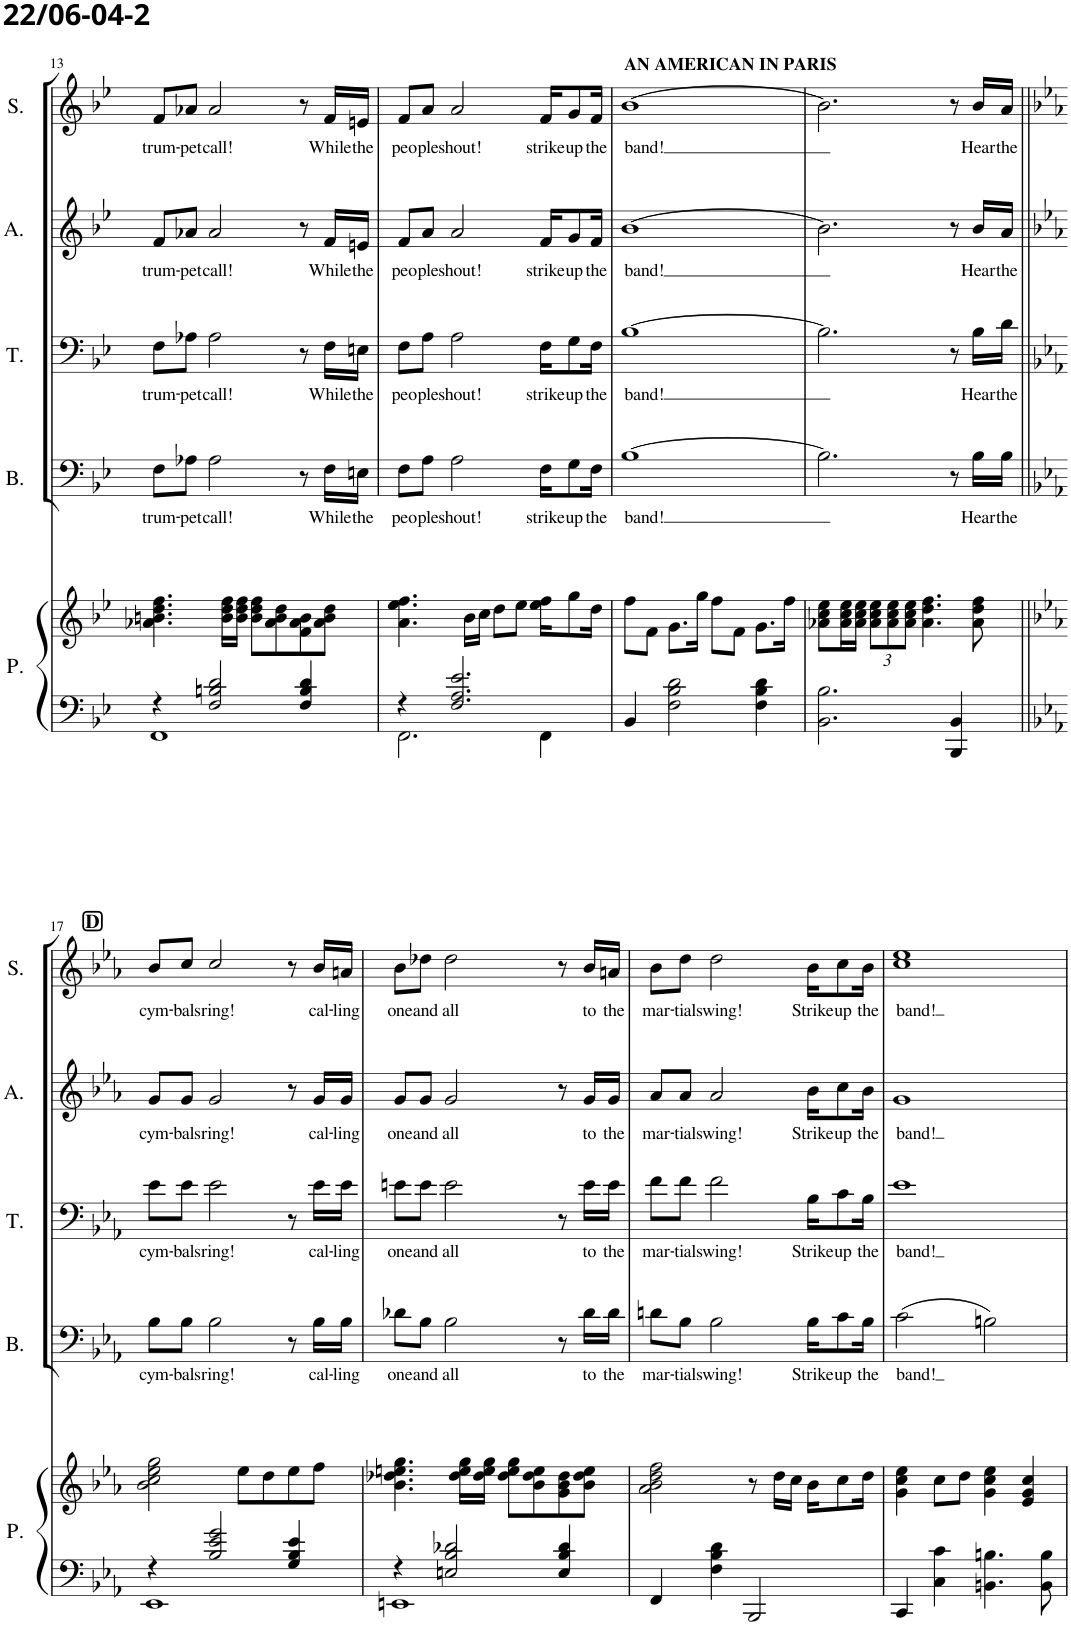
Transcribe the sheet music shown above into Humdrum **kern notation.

**kern	**kern	**kern	**text	**kern	**text	**kern	**text	**kern	**text
*part5	*part5	*part4	*part4	*part3	*part3	*part2	*part2	*part1	*part1
*staff6	*staff5	*staff4	*staff4	*staff3	*staff3	*staff2	*staff2	*staff1	*staff1
*I"Piano	*	*I"Bass	*	*I"Tenor	*	*I"Alto	*	*I"Soprano	*
*I'P.	*	*I'B.	*	*I'T.	*	*I'A.	*	*I'S.	*
!!LO:PB:g=z
*clefF4	*clefG2	*clefF4	*	*clefF4	*	*clefG2	*	*clefG2	*
*k[b-e-]	*k[b-e-]	*k[b-e-]	*	*k[b-e-]	*	*k[b-e-]	*	*k[b-e-]	*
*M4/4	*M4/4	*M4/4	*	*M4/4	*	*M4/4	*	*M4/4	*
=13	=13	=13	=13	=13	=13	=13	=13	=13	=13
*^	*	*	*	*	*	*	*	*	*
!	!	!	!	!LO:LY:b	!	!LO:LY:b	!	!LO:LY:b	!	!LO:LY:b
4r	1FF	4.a-X\ 4.bn\ 4.dd\ 4.ff\	8F\L	trum-	8F\L	trum-	8f/L	trum-	8f/L	trum-
!	!	!	!	!LO:LY:b	!	!LO:LY:b	!	!LO:LY:b	!	!LO:LY:b
.	.	.	8A-X\J	-pet	8A-X\J	-pet	8a-X/J	-pet	8a-X/J	-pet
!	!	!	!	!LO:LY:b	!	!LO:LY:b	!	!LO:LY:b	!	!LO:LY:b
2F/ 2Bn/ 2d/	.	.	2A-\	call!	2A-\	call!	2a-/	call!	2a-/	call!
.	.	16b\ 16dd\ 16ff\LL	.	.	.	.	.	.	.	.
.	.	16b\ 16dd\ 16ff\JJ	.	.	.	.	.	.	.	.
.	.	8b\ 8dd\ 8ff\L	.	.	.	.	.	.	.	.
.	.	8a-\ 8b\ 8dd\	.	.	.	.	.	.	.	.
4F/ 4B/ 4d/	.	8f\ 8a-\ 8b\	8r	.	8r	.	8r	.	8r	.
!	!	!	!	!LO:LY:b	!	!LO:LY:b	!	!LO:LY:b	!	!LO:LY:b
.	.	8a-\ 8b\ 8dd\J	16F\LL	While	16F\LL	While	16f/LL	While	16f/LL	While
!	!	!	!	!LO:LY:b	!	!LO:LY:b	!	!LO:LY:b	!	!LO:LY:b
.	.	.	16En\JJ	the	16En\JJ	the	16en/JJ	the	16en/JJ	the
=14	=14	=14	=14	=14	=14	=14	=14	=14	=14	=14
!	!	!	!	!LO:LY:b	!	!LO:LY:b	!	!LO:LY:b	!	!LO:LY:b
4r	2.FF\	4.a\ 4.ee-\ 4.ff\	8F\L	peo	8F\L	peo	8f/L	peo	8f/L	peo
!	!	!	!	!LO:LY:b	!	!LO:LY:b	!	!LO:LY:b	!	!LO:LY:b
.	.	.	8A\J	ple	8A\J	ple	8a/J	ple	8a/J	ple
!	!	!	!	!LO:LY:b	!	!LO:LY:b	!	!LO:LY:b	!	!LO:LY:b
2.F/ 2.A/ 2.e-/	.	.	2A\	shout!	2A\	shout!	2a/	shout!	2a/	shout!
.	.	16b-\LL	.	.	.	.	.	.	.	.
.	.	16cc\JJ	.	.	.	.	.	.	.	.
.	.	8dd\L	.	.	.	.	.	.	.	.
.	.	8ee-\J	.	.	.	.	.	.	.	.
!	!	!	!	!LO:LY:b	!	!LO:LY:b	!	!LO:LY:b	!	!LO:LY:b
.	4FF\	16ee-\ 16ff\KL	16F\KL	strike	16F\KL	strike	16f/KL	strike	16f/KL	strike
!	!	!	!	!LO:LY:b	!	!LO:LY:b	!	!LO:LY:b	!	!LO:LY:b
.	.	8gg\	8G\	up	8G\	up	8g/	up	8g/	up
!	!	!	!	!LO:LY:b	!	!LO:LY:b	!	!LO:LY:b	!	!LO:LY:b
.	.	16dd\Jk	16F\Jk	the	16F\Jk	the	16f/Jk	the	16f/Jk	the
*v	*v	*	*	*	*	*	*	*	*	*
=15	=15	=15	=15	=15	=15	=15	=15	=15	=15
!	!	!	!LO:LY:b	!	!LO:LY:b	!	!LO:LY:b	!	!LO:LY:b
4BB-/	8ff\L	[1B-	band!	[1B-	band!	[1b-	band!	[1b-	band!
.	8f\J	.	.	.	.	.	.	.	.
2F\ 2B-\ 2d\	8.g\L	.	.	.	.	.	.	.	.
.	16gg\Jk	.	.	.	.	.	.	.	.
.	8ff\L	.	.	.	.	.	.	.	.
.	8f\J	.	.	.	.	.	.	.	.
4F\ 4B-\ 4d\	8.g\L	.	.	.	.	.	.	.	.
.	16ff\Jk	.	.	.	.	.	.	.	.
=16	=16	=16	=16	=16	=16	=16	=16	=16	=16
2.BB-\ 2.B-\	8a-X\ 8cc\ 8ee-\L	2.B-\]	.	2.B-\]	.	2.b-\]	.	2.b-\]	.
.	16a-\ 16cc\ 16ee-\L	.	.	.	.	.	.	.	.
.	16a-\ 16cc\ 16ee-\JJ	.	.	.	.	.	.	.	.
*	*Xbrackettup	*	*	*	*	*	*	*	*
.	12a-\ 12cc\ 12ee-\L	.	.	.	.	.	.	.	.
.	12a-\ 12cc\ 12ee-\	.	.	.	.	.	.	.	.
.	12a-\ 12cc\ 12ee-\J	.	.	.	.	.	.	.	.
.	4.a-\ 4.dd\ 4.ff\	.	.	.	.	.	.	.	.
4BBB-/ 4BB-/	.	8r	.	8r	.	8r	.	8r	.
!	!	!	!LO:LY:b	!	!LO:LY:b	!	!LO:LY:b	!	!LO:LY:b
.	8a-\ 8dd\ 8ff\	16B-\LL	Hear	16B-\LL	Hear	16b-/LL	Hear	16b-/LL	Hear
!	!	!	!LO:LY:b	!	!LO:LY:b	!	!LO:LY:b	!	!LO:LY:b
.	.	16B-\JJ	the	16d\JJ	the	16a/JJ	the	16a/JJ	the
!!LO:LB:g=z
=17||	=17||	=17||	=17||	=17||	=17||	=17||	=17||	=17||	=17||
*k[b-e-a-]	*k[b-e-a-]	*k[b-e-a-]	*	*k[b-e-a-]	*	*k[b-e-a-]	*	*k[b-e-a-]	*
*^	*	*	*	*	*	*	*	*	*
!	!	!	!	!LO:LY:b	!	!LO:LY:b	!	!LO:LY:b	!	!LO:LY:b
4r	1EE-	2b-\ 2cc\ 2ee-\ 2gg\	8B-\L	cym-	8e-\L	cym-	8g/L	cym-	8b-/L	cym-
!	!	!	!	!LO:LY:b	!	!LO:LY:b	!	!LO:LY:b	!	!LO:LY:b
.	.	.	8B-\J	-bals	8e-\J	-bals	8g/J	-bals	8cc/J	-bals
!	!	!	!	!LO:LY:b	!	!LO:LY:b	!	!LO:LY:b	!	!LO:LY:b
2B-/ 2e-/ 2g/	.	.	2B-\	ring!	2e-\	ring!	2g/	ring!	2cc/	ring!
.	.	8ee-\L	.	.	.	.	.	.	.	.
.	.	8dd\	.	.	.	.	.	.	.	.
4G/ 4B-/ 4e-/	.	8ee-\	8r	.	8r	.	8r	.	8r	.
!	!	!	!	!LO:LY:b	!	!LO:LY:b	!	!LO:LY:b	!	!LO:LY:b
.	.	8ff\J	16B-\LL	cal-	16e-\LL	cal-	16g/LL	cal-	16b-/LL	cal-
!	!	!	!	!LO:LY:b	!	!LO:LY:b	!	!LO:LY:b	!	!LO:LY:b
.	.	.	16B-\JJ	-ling	16e-\JJ	-ling	16g/JJ	-ling	16an/JJ	-ling
=18	=18	=18	=18	=18	=18	=18	=18	=18	=18	=18
!	!	!	!	!LO:LY:b	!	!LO:LY:b	!	!LO:LY:b	!	!LO:LY:b
4r	1EEn	4.b-\ 4.dd-X\ 4.een\ 4.gg\	8d-X\L	one	8en\L	one	8g/L	one	8b-\L	one
!	!	!	!	!LO:LY:b	!	!LO:LY:b	!	!LO:LY:b	!	!LO:LY:b
.	.	.	8B-\J	and	8e\J	and	8g/J	and	8dd-X\J	and
!	!	!	!	!LO:LY:b	!	!LO:LY:b	!	!LO:LY:b	!	!LO:LY:b
2En/ 2B-/ 2d-X/	.	.	2B-\	all	2e\	all	2g/	all	2dd-\	all
.	.	16dd-\ 16ee\ 16gg\LL	.	.	.	.	.	.	.	.
.	.	16dd-\ 16ee\ 16gg\JJ	.	.	.	.	.	.	.	.
.	.	8dd-\ 8ee\ 8gg\L	.	.	.	.	.	.	.	.
.	.	8b-\ 8dd-\ 8ee\	.	.	.	.	.	.	.	.
4E/ 4B-/ 4d-/	.	8g\ 8b-\ 8dd-\	8r	.	8r	.	8r	.	8r	.
!	!	!	!	!LO:LY:b	!	!LO:LY:b	!	!LO:LY:b	!	!LO:LY:b
.	.	8b-\ 8dd-\ 8ee\J	16d-\LL	to	16e\LL	to	16g/LL	to	16b-/LL	to
!	!	!	!	!LO:LY:b	!	!LO:LY:b	!	!LO:LY:b	!	!LO:LY:b
.	.	.	16d-\JJ	the	16e\JJ	the	16g/JJ	the	16an/JJ	the
*v	*v	*	*	*	*	*	*	*	*	*
=19	=19	=19	=19	=19	=19	=19	=19	=19	=19
!	!	!	!LO:LY:b	!	!LO:LY:b	!	!LO:LY:b	!	!LO:LY:b
4FF/	2a-\ 2b-\ 2dd\ 2ff\	8dn\L	mar-	8f\L	mar-	8a-/L	mar-	8b-\L	mar-
!	!	!	!LO:LY:b	!	!LO:LY:b	!	!LO:LY:b	!	!LO:LY:b
.	.	8B-\J	-tial	8f\J	-tial	8a-/J	-tial	8dd\J	-tial
!	!	!	!LO:LY:b	!	!LO:LY:b	!	!LO:LY:b	!	!LO:LY:b
4F\ 4B-\ 4d\	.	2B-\	swing!	2f\	swing!	2a-/	swing!	2dd\	swing!
2BBB-/	8r	.	.	.	.	.	.	.	.
.	16dd\LL	.	.	.	.	.	.	.	.
.	16cc\JJ	.	.	.	.	.	.	.	.
!	!	!	!LO:LY:b	!	!LO:LY:b	!	!LO:LY:b	!	!LO:LY:b
.	16b-\KL	16B-\KL	Strike	16B-\KL	Strike	16b-\KL	Strike	16b-\KL	Strike
!	!	!	!LO:LY:b	!	!LO:LY:b	!	!LO:LY:b	!	!LO:LY:b
.	8cc\	8c\	up	8c\	up	8cc\	up	8cc\	up
!	!	!	!LO:LY:b	!	!LO:LY:b	!	!LO:LY:b	!	!LO:LY:b
.	16dd\Jk	16B-\Jk	the	16B-\Jk	the	16b-\Jk	the	16b-\Jk	the
=20	=20	=20	=20	=20	=20	=20	=20	=20	=20
!	!	!	!LO:LY:b	!	!LO:LY:b	!	!LO:LY:b	!	!LO:LY:b
4CC/	4g\ 4cc\ 4ee-\	(2c\	band!	1e-	band!	1g	band!	1cc 1ee-	band!
4C\ 4c\	8cc\L	.	.	.	.	.	.	.	.
.	8dd\J	.	.	.	.	.	.	.	.
4.BBn\ 4.Bn\	4g\ 4cc\ 4ee-\	2Bn\)	.	.	.	.	.	.	.
.	4e-/ 4g/ 4cc/	.	.	.	.	.	.	.	.
8BB\ 8B\	.	.	.	.	.	.	.	.	.
=	=	=	=	=	=	=	=	=	=
*-	*-	*-	*-	*-	*-	*-	*-	*-	*-
